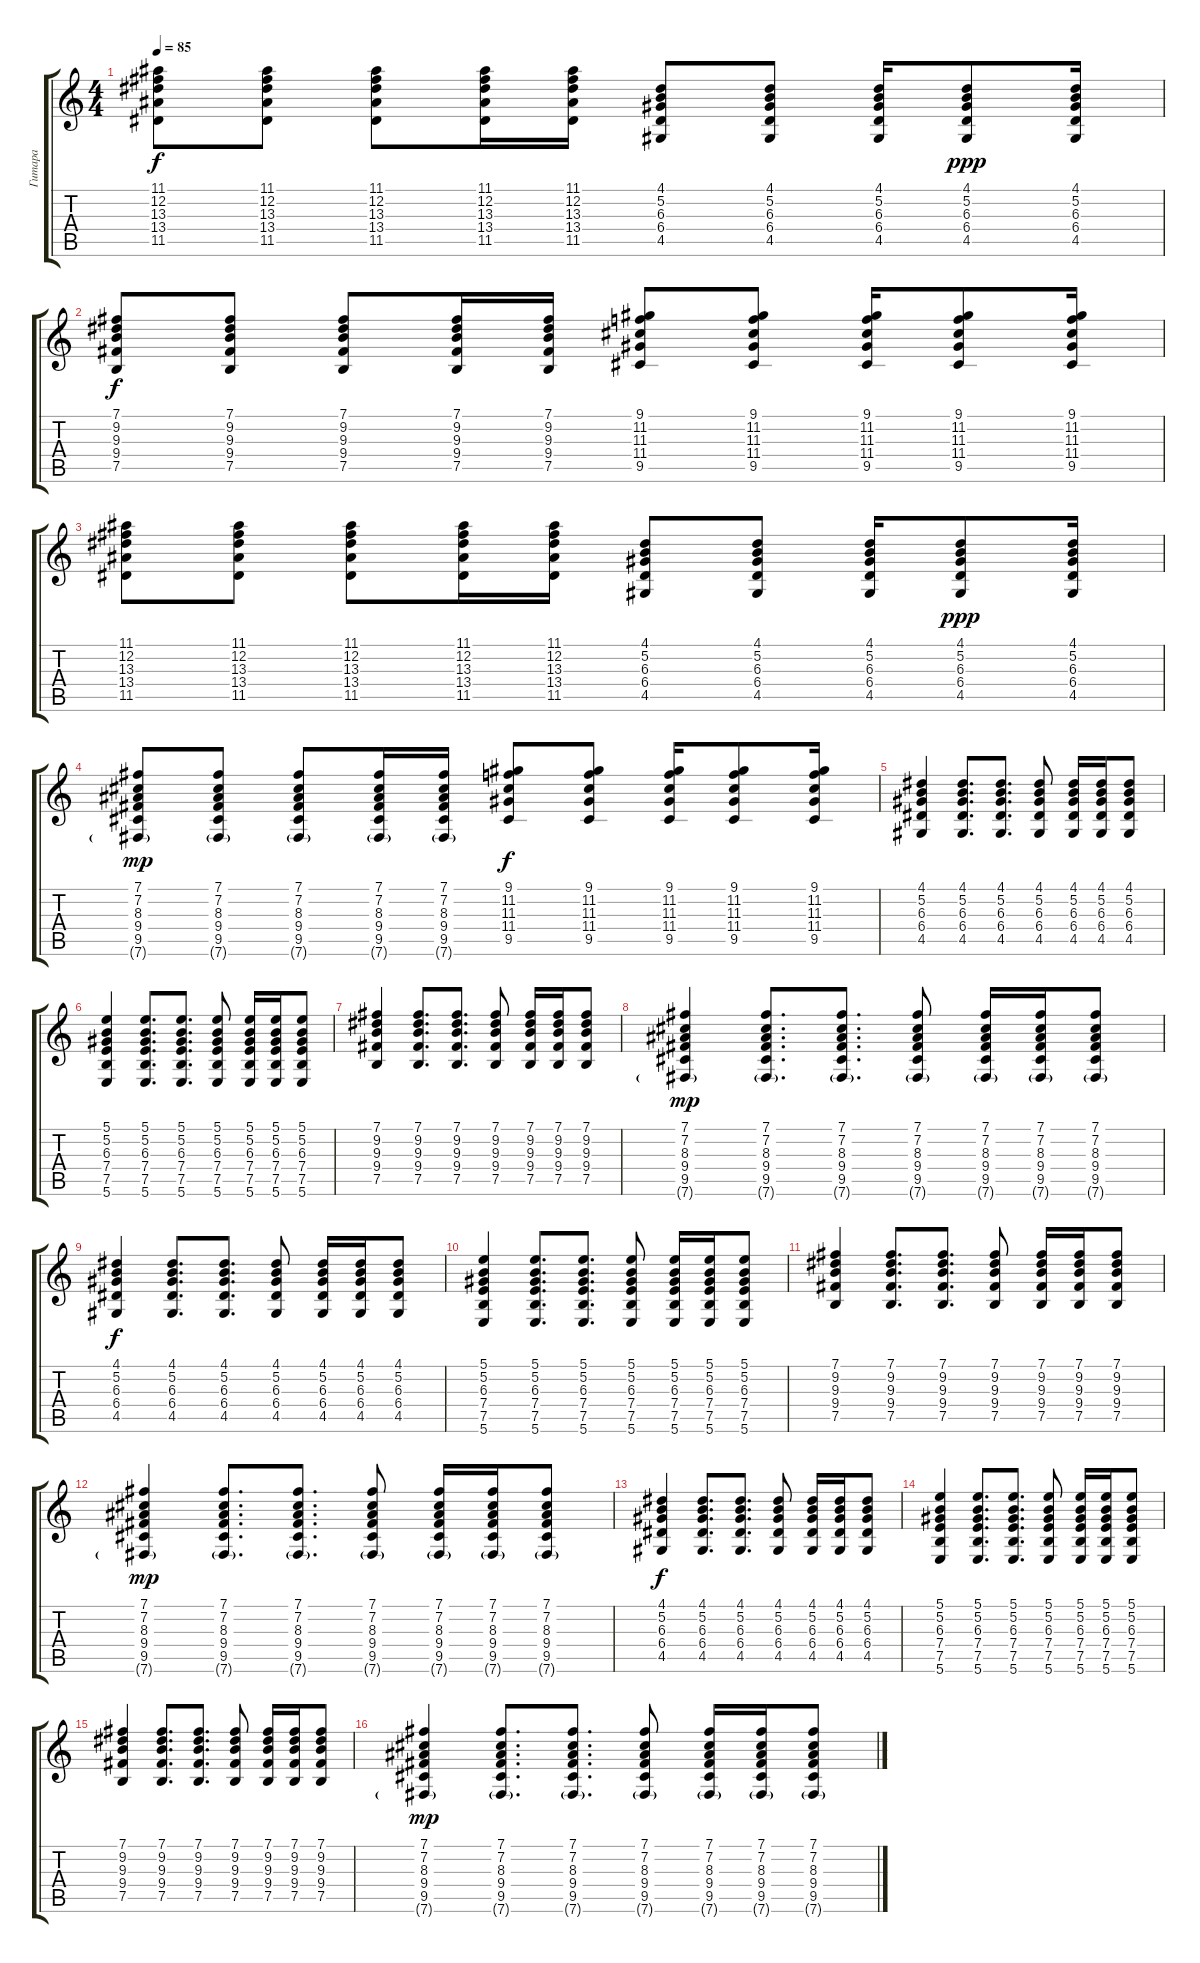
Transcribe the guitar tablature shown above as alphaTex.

\track ("Гитара" "Гитара") {instrument acousticguitarnylon}
\staff {score tabs}
\tuning (B3 Gb3 D3 A2 E2 B1) {hide}
\ts (4 4)
\tempo 85
\clef g2
\ks c
(11.1 12.2 13.3 13.4 11.5).8{dy f} (11.1 12.2 13.3 13.4 11.5).8 (11.1 12.2 13.3 13.4 11.5).8 (11.1 12.2 13.3 13.4 11.5).16 (11.1 12.2 13.3 13.4 11.5).16 (4.1 5.2 6.3 6.4 4.5).8 (4.1 5.2 6.3 6.4 4.5).8 (4.1 5.2 6.3 6.4 4.5).16 (4.1 5.2 6.3 6.4 4.5).8{dy ppp} (4.1 5.2 6.3 6.4 4.5).16 |
(7.1 9.2 9.3 9.4 7.5).8{dy f} (7.1 9.2 9.3 9.4 7.5).8 (7.1 9.2 9.3 9.4 7.5).8 (7.1 9.2 9.3 9.4 7.5).16 (7.1 9.2 9.3 9.4 7.5).16 (9.1 11.2 11.3 11.4 9.5).8 (9.1 11.2 11.3 11.4 9.5).8 (9.1 11.2 11.3 11.4 9.5).16 (9.1 11.2 11.3 11.4 9.5).8 (9.1 11.2 11.3 11.4 9.5).16 |
(11.1 12.2 13.3 13.4 11.5).8 (11.1 12.2 13.3 13.4 11.5).8 (11.1 12.2 13.3 13.4 11.5).8 (11.1 12.2 13.3 13.4 11.5).16 (11.1 12.2 13.3 13.4 11.5).16 (4.1 5.2 6.3 6.4 4.5).8 (4.1 5.2 6.3 6.4 4.5).8 (4.1 5.2 6.3 6.4 4.5).16 (4.1 5.2 6.3 6.4 4.5).8{dy ppp} (4.1 5.2 6.3 6.4 4.5).16 |
(7.1 7.2 8.3 9.4 9.5 7.6{g}).8{dy mp} (7.1 7.2 8.3 9.4 9.5 7.6{g}).8 (7.1 7.2 8.3 9.4 9.5 7.6{g}).8 (7.1 7.2 8.3 9.4 9.5 7.6{g}).16 (7.1 7.2 8.3 9.4 9.5 7.6{g}).16 (9.1 11.2 11.3 11.4 9.5).8{dy f} (9.1 11.2 11.3 11.4 9.5).8 (9.1 11.2 11.3 11.4 9.5).16 (9.1 11.2 11.3 11.4 9.5).8 (9.1 11.2 11.3 11.4 9.5).16 |
(4.1 5.2 6.3 6.4 4.5).4 (4.1 5.2 6.3 6.4 4.5).8{d} (4.1 5.2 6.3 6.4 4.5).8{d} (4.1 5.2 6.3 6.4 4.5).8 (4.1 5.2 6.3 6.4 4.5).16 (4.1 5.2 6.3 6.4 4.5).16 (4.1 5.2 6.3 6.4 4.5).8 |
(5.1 5.2 6.3 7.4 7.5 5.6).4 (5.1 5.2 6.3 7.4 7.5 5.6).8{d} (5.1 5.2 6.3 7.4 7.5 5.6).8{d} (5.1 5.2 6.3 7.4 7.5 5.6).8 (5.1 5.2 6.3 7.4 7.5 5.6).16 (5.1 5.2 6.3 7.4 7.5 5.6).16 (5.1 5.2 6.3 7.4 7.5 5.6).8 |
(7.1 9.2 9.3 9.4 7.5).4 (7.1 9.2 9.3 9.4 7.5).8{d} (7.1 9.2 9.3 9.4 7.5).8{d} (7.1 9.2 9.3 9.4 7.5).8 (7.1 9.2 9.3 9.4 7.5).16 (7.1 9.2 9.3 9.4 7.5).16 (7.1 9.2 9.3 9.4 7.5).8 |
(7.1 7.2 8.3 9.4 9.5 7.6{g}).4{dy mp} (7.1 7.2 8.3 9.4 9.5 7.6{g}).8{d} (7.1 7.2 8.3 9.4 9.5 7.6{g}).8{d} (7.1 7.2 8.3 9.4 9.5 7.6{g}).8 (7.1 7.2 8.3 9.4 9.5 7.6{g}).16 (7.1 7.2 8.3 9.4 9.5 7.6{g}).16 (7.1 7.2 8.3 9.4 9.5 7.6{g}).8 |
(4.1 5.2 6.3 6.4 4.5).4{dy f} (4.1 5.2 6.3 6.4 4.5).8{d} (4.1 5.2 6.3 6.4 4.5).8{d} (4.1 5.2 6.3 6.4 4.5).8 (4.1 5.2 6.3 6.4 4.5).16 (4.1 5.2 6.3 6.4 4.5).16 (4.1 5.2 6.3 6.4 4.5).8 |
(5.1 5.2 6.3 7.4 7.5 5.6).4 (5.1 5.2 6.3 7.4 7.5 5.6).8{d} (5.1 5.2 6.3 7.4 7.5 5.6).8{d} (5.1 5.2 6.3 7.4 7.5 5.6).8 (5.1 5.2 6.3 7.4 7.5 5.6).16 (5.1 5.2 6.3 7.4 7.5 5.6).16 (5.1 5.2 6.3 7.4 7.5 5.6).8 |
(7.1 9.2 9.3 9.4 7.5).4 (7.1 9.2 9.3 9.4 7.5).8{d} (7.1 9.2 9.3 9.4 7.5).8{d} (7.1 9.2 9.3 9.4 7.5).8 (7.1 9.2 9.3 9.4 7.5).16 (7.1 9.2 9.3 9.4 7.5).16 (7.1 9.2 9.3 9.4 7.5).8 |
(7.1 7.2 8.3 9.4 9.5 7.6{g}).4{dy mp} (7.1 7.2 8.3 9.4 9.5 7.6{g}).8{d} (7.1 7.2 8.3 9.4 9.5 7.6{g}).8{d} (7.1 7.2 8.3 9.4 9.5 7.6{g}).8 (7.1 7.2 8.3 9.4 9.5 7.6{g}).16 (7.1 7.2 8.3 9.4 9.5 7.6{g}).16 (7.1 7.2 8.3 9.4 9.5 7.6{g}).8 |
(4.1 5.2 6.3 6.4 4.5).4{dy f} (4.1 5.2 6.3 6.4 4.5).8{d} (4.1 5.2 6.3 6.4 4.5).8{d} (4.1 5.2 6.3 6.4 4.5).8 (4.1 5.2 6.3 6.4 4.5).16 (4.1 5.2 6.3 6.4 4.5).16 (4.1 5.2 6.3 6.4 4.5).8 |
(5.1 5.2 6.3 7.4 7.5 5.6).4 (5.1 5.2 6.3 7.4 7.5 5.6).8{d} (5.1 5.2 6.3 7.4 7.5 5.6).8{d} (5.1 5.2 6.3 7.4 7.5 5.6).8 (5.1 5.2 6.3 7.4 7.5 5.6).16 (5.1 5.2 6.3 7.4 7.5 5.6).16 (5.1 5.2 6.3 7.4 7.5 5.6).8 |
(7.1 9.2 9.3 9.4 7.5).4 (7.1 9.2 9.3 9.4 7.5).8{d} (7.1 9.2 9.3 9.4 7.5).8{d} (7.1 9.2 9.3 9.4 7.5).8 (7.1 9.2 9.3 9.4 7.5).16 (7.1 9.2 9.3 9.4 7.5).16 (7.1 9.2 9.3 9.4 7.5).8 |
(7.1 7.2 8.3 9.4 9.5 7.6{g}).4{dy mp} (7.1 7.2 8.3 9.4 9.5 7.6{g}).8{d} (7.1 7.2 8.3 9.4 9.5 7.6{g}).8{d} (7.1 7.2 8.3 9.4 9.5 7.6{g}).8 (7.1 7.2 8.3 9.4 9.5 7.6{g}).16 (7.1 7.2 8.3 9.4 9.5 7.6{g}).16 (7.1 7.2 8.3 9.4 9.5 7.6{g}).8
